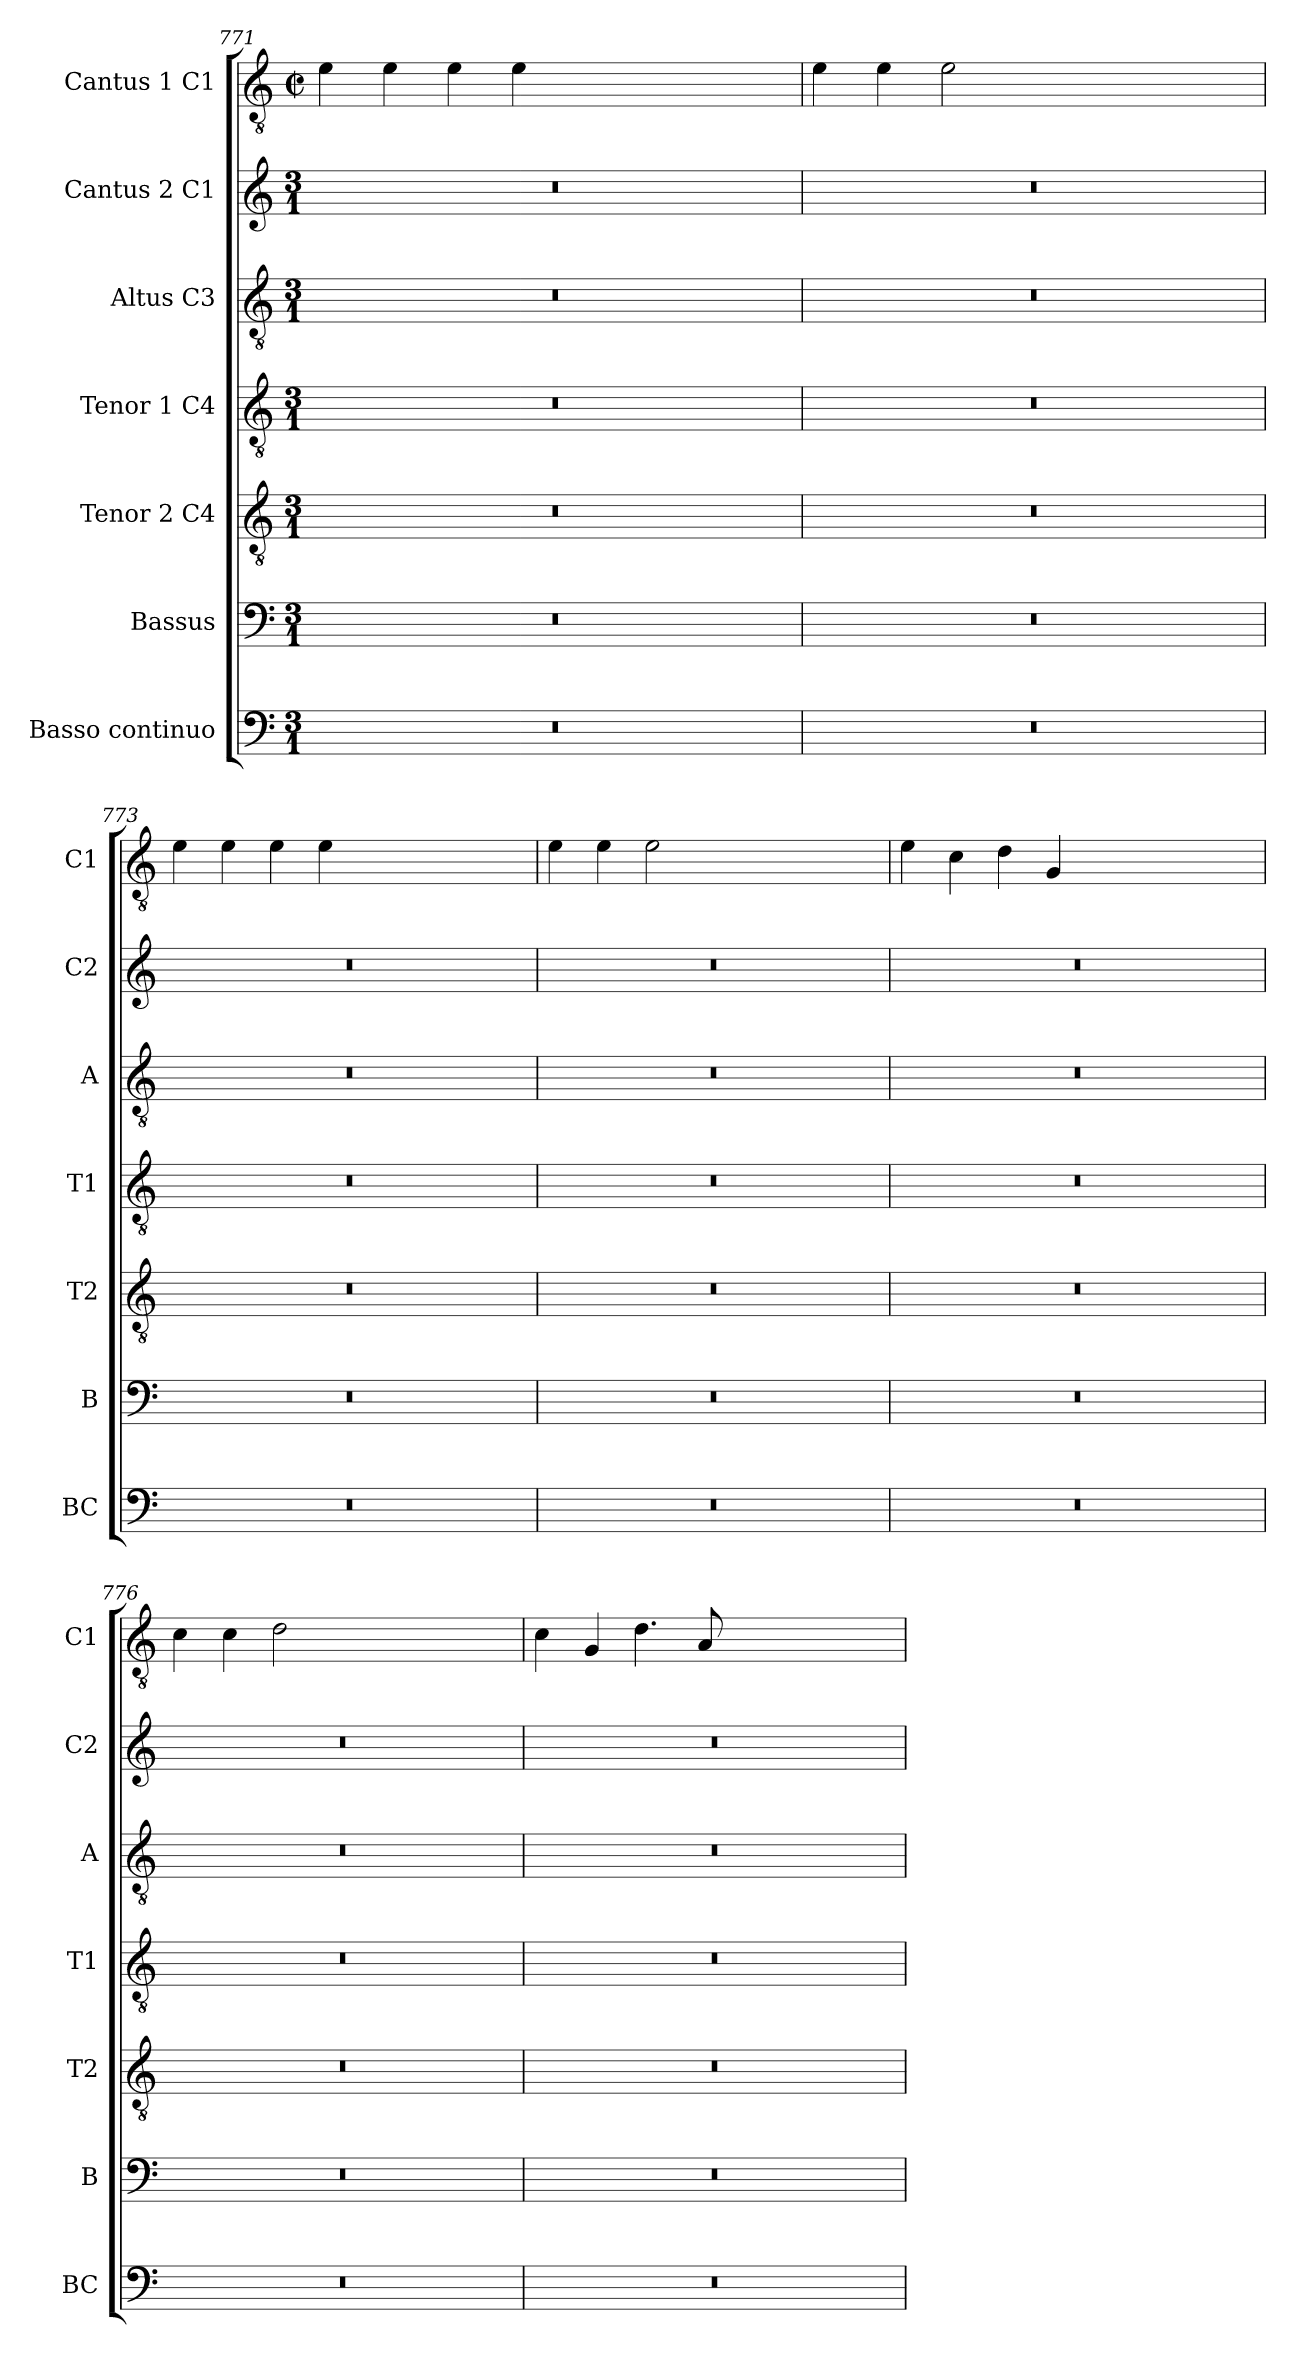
**kern	**kern	**kern	**kern	**kern	**kern	**kern
*part7	*part6	*part5	*part4	*part3	*part2	*part1
*staff7	*staff6	*staff5	*staff4	*staff3	*staff2	*staff1
*I"Basso continuo	*I"Bassus	*I"Tenor 2 C4	*I"Tenor 1 C4	*I"Altus C3	*I"Cantus 2 C1	*I"Cantus 1 C1
*I'BC	*I'B	*I'T2	*I'T1	*I'A	*I'C2	*I'C1
*clefF4	*clefF4	*clefGv2	*clefGv2	*clefGv2	*clefG2	*clefGv2
*ITrd7c12	*	*	*	*	*	*
*k[]	*k[]	*k[]	*k[]	*k[]	*k[]	*k[]
*C:	*C:	*C:	*C:	*C:	*C:	*C:
*M3/1	*M3/1	*M3/1	*M3/1	*M3/1	*M3/1	*M2/2
*	*	*	*	*	*	*met(c|)
=771	=771	=771	=771	=771	=771	=771
0.r	0.r	0.r	0.r	0.r	0.r	4e\
.	.	.	.	.	.	4e\
.	.	.	.	.	.	4e\
.	.	.	.	.	.	4e\
.	.	.	.	.	.	0ryy
!!LO:PB:g=z
=772	=772	=772	=772	=772	=772	=772
0.r	0.r	0.r	0.r	0.r	0.r	4e\
.	.	.	.	.	.	4e\
.	.	.	.	.	.	2e\
.	.	.	.	.	.	0ryy
=773	=773	=773	=773	=773	=773	=773
0.r	0.r	0.r	0.r	0.r	0.r	4e\
.	.	.	.	.	.	4e\
.	.	.	.	.	.	4e\
.	.	.	.	.	.	4e\
.	.	.	.	.	.	0ryy
=774	=774	=774	=774	=774	=774	=774
0.r	0.r	0.r	0.r	0.r	0.r	4e\
.	.	.	.	.	.	4e\
.	.	.	.	.	.	2e\
.	.	.	.	.	.	0ryy
=775	=775	=775	=775	=775	=775	=775
0.r	0.r	0.r	0.r	0.r	0.r	4e\
.	.	.	.	.	.	4c\
.	.	.	.	.	.	4d\
.	.	.	.	.	.	4G/
.	.	.	.	.	.	0ryy
=776	=776	=776	=776	=776	=776	=776
0.r	0.r	0.r	0.r	0.r	0.r	4c\
.	.	.	.	.	.	4c\
.	.	.	.	.	.	2d\
.	.	.	.	.	.	0ryy
=777	=777	=777	=777	=777	=777	=777
0.r	0.r	0.r	0.r	0.r	0.r	4c\
.	.	.	.	.	.	4G/
.	.	.	.	.	.	4.d\
.	.	.	.	.	.	8A/
.	.	.	.	.	.	0ryy
=	=	=	=	=	=	=
*-	*-	*-	*-	*-	*-	*-
